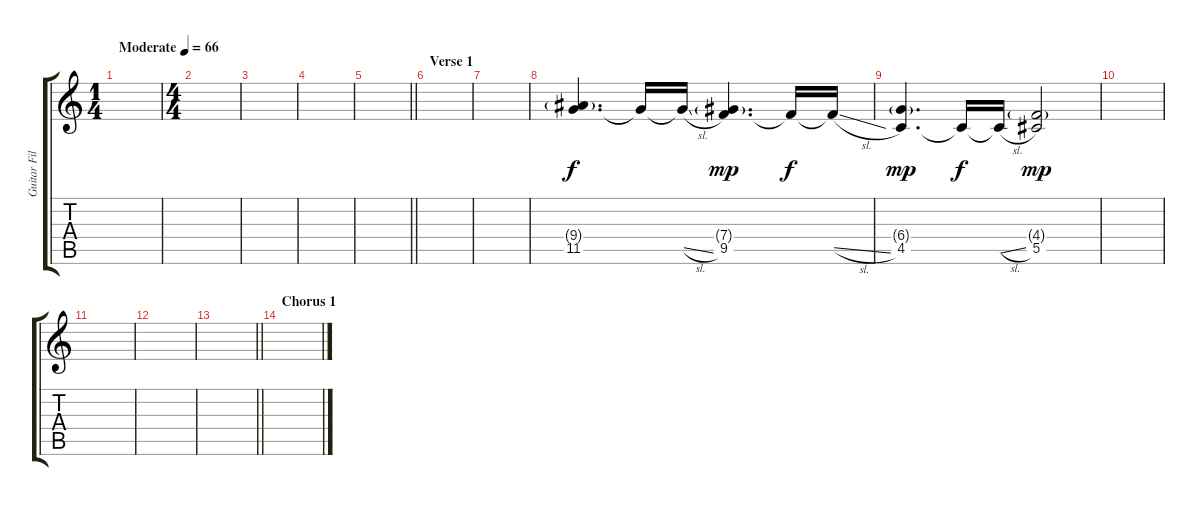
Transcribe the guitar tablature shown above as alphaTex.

\track ("Guitar Fill-ins" "Guitar Fil") {instrument distortionguitar}
\staff {score tabs}
\tuning (Eb4 Bb3 Gb3 Db3 Ab2 Eb2) {hide}
\ts (1 4)
\tempo (66 "Moderate")
\clef g2
\ks c
|
\ts (4 4)
|
|
|
\barLineRight lightlight
|
\section ("" "Verse 1")
|
|
(9.4{g} 11.5).4{d volume 9 instrument overdrivenguitar} 11.5{t}.16{dy f} 11.5{sl t}.16 (7.4{g} 9.5).4{d dy mp} 9.5{t}.16{dy f} 9.5{sl t}.16 |
(6.4{g} 4.5).4{d dy mp} 4.5{t}.16{dy f} 4.5{sl t}.16 (4.4{g} 5.5).2{dy mp volume 6} |
|
|
|
\barLineRight lightlight
|
\section ("" "Chorus 1")
